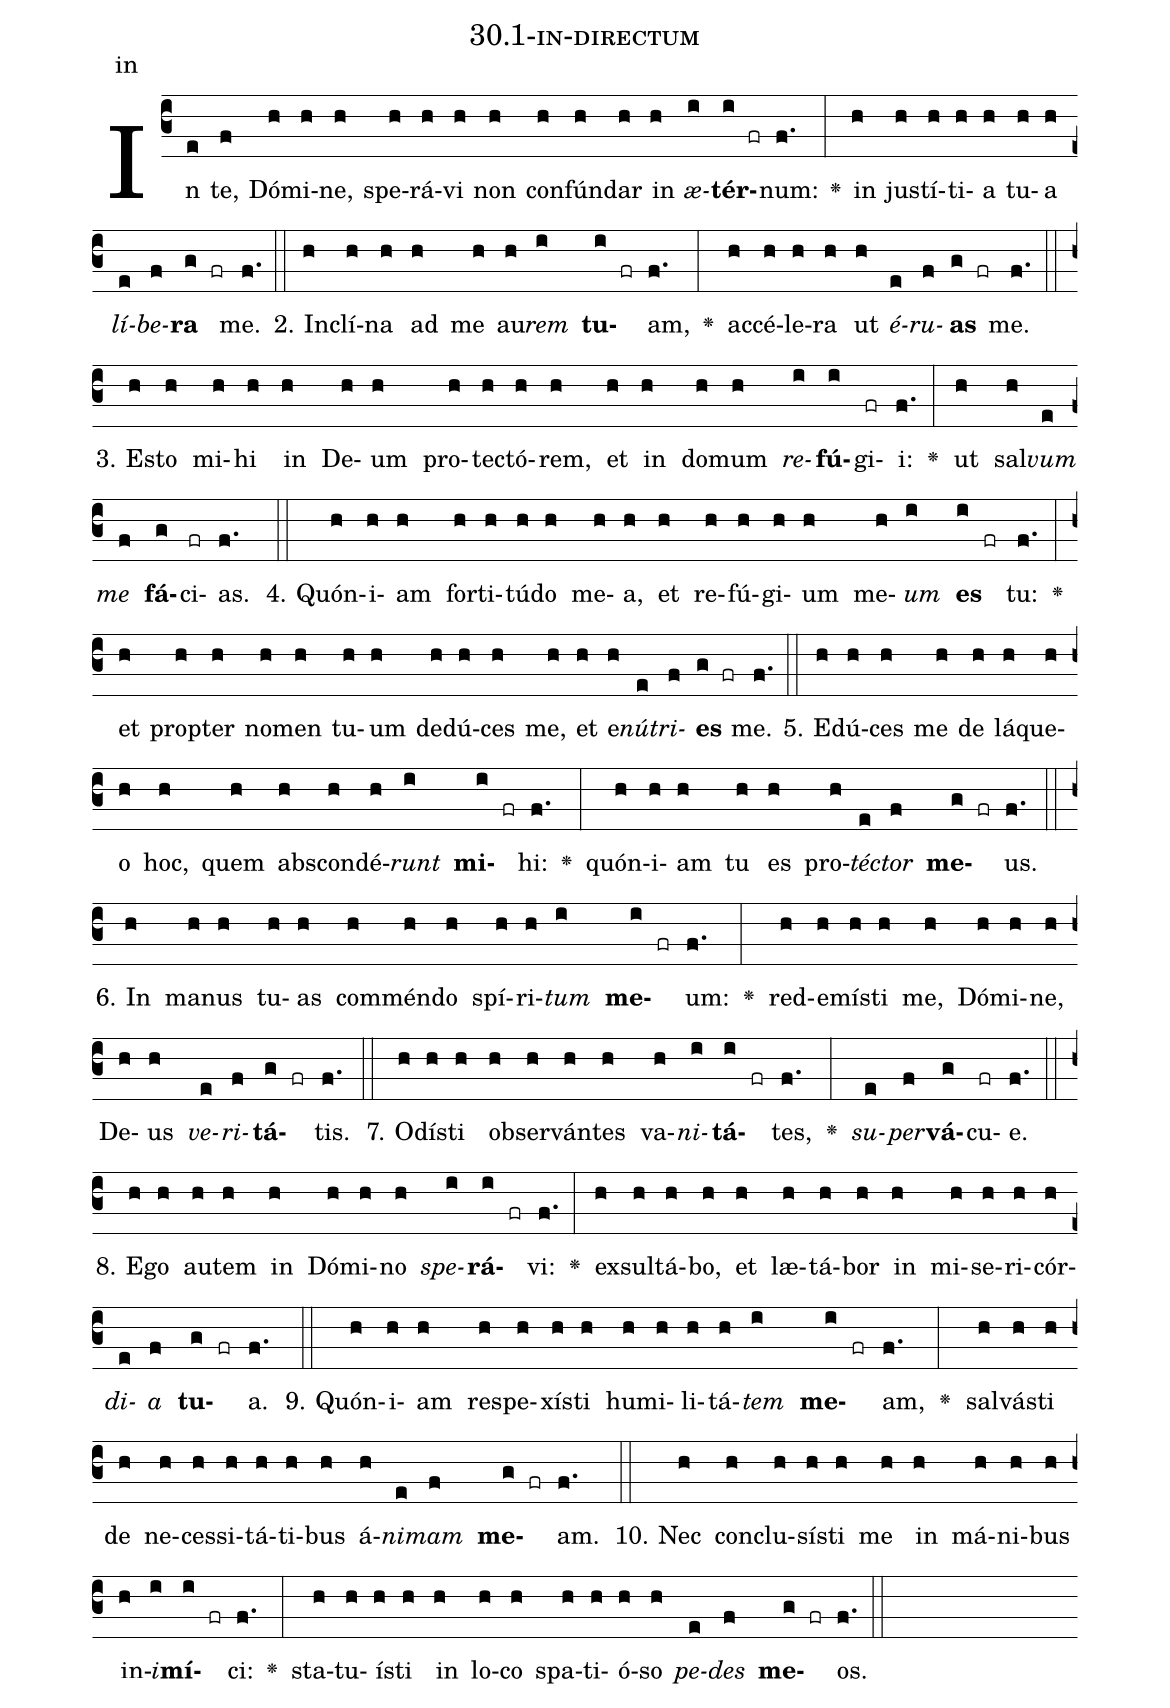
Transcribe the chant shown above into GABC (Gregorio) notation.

name: 30.1-in-directum;
annotation: in;
%%
(c3)In(e) te,(f) Dó(h)mi(h)ne,(h) spe(h)rá(h)vi(h) non(h) con(h)fún(h)dar(h) in(h) <i>æ</i>(i)<b>tér</b>(i fr)num:(f.) <v>\greheightstar</v>(:) in(h) jus(h)tí(h)ti(h)a(h) tu(h)a(h) <i>lí</i>(e)<i>be</i>(f)<b>ra</b>(g fr) me.(f.) (::)
2. In(h)clí(h)na(h) ad(h) me(h) au(h)<i>rem</i>(i) <b>tu</b>(i fr)am,(f.) <v>\greheightstar</v>(:) ac(h)cé(h)le(h)ra(h) ut(h) <i>é</i>(e)<i>ru</i>(f)<b>as</b>(g fr) me.(f.) (::)
3. Es(h)to(h) mi(h)hi(h) in(h) De(h)um(h) pro(h)tec(h)tó(h)rem,(h) et(h) in(h) do(h)mum(h) <i>re</i>(i)<b>fú</b>(i)gi(fr)i:(f.) <v>\greheightstar</v>(:) ut(h) sal(h)<i>vum</i>(e) <i>me</i>(f) <b>fá</b>(g)ci(fr)as.(f.) (::)
4. Quón(h)i(h)am(h) for(h)ti(h)tú(h)do(h) me(h)a,(h) et(h) re(h)fú(h)gi(h)um(h) me(h)<i>um</i>(i) <b>es</b>(i fr) tu:(f.) <v>\greheightstar</v>(:) et(h) prop(h)ter(h) no(h)men(h) tu(h)um(h) de(h)dú(h)ces(h) me,(h) et(h) e(h)<i>nú</i>(e)<i>tri</i>(f)<b>es</b>(g fr) me.(f.) (::)
5. E(h)dú(h)ces(h) me(h) de(h) lá(h)que(h)o(h) hoc,(h) quem(h) abs(h)con(h)dé(h)<i>runt</i>(i) <b>mi</b>(i fr)hi:(f.) <v>\greheightstar</v>(:) quón(h)i(h)am(h) tu(h) es(h) pro(h)<i>téc</i>(e)<i>tor</i>(f) <b>me</b>(g fr)us.(f.) (::)
6. In(h) ma(h)nus(h) tu(h)as(h) com(h)mén(h)do(h) spí(h)ri(h)<i>tum</i>(i) <b>me</b>(i fr)um:(f.) <v>\greheightstar</v>(:) red(h)e(h)mís(h)ti(h) me,(h) Dó(h)mi(h)ne,(h) De(h)us(h) <i>ve</i>(e)<i>ri</i>(f)<b>tá</b>(g fr)tis.(f.) (::)
7. O(h)dís(h)ti(h) ob(h)ser(h)ván(h)tes(h) va(h)<i>ni</i>(i)<b>tá</b>(i fr)tes,(f.) <v>\greheightstar</v>(:) <i>su</i>(e)<i>per</i>(f)<b>vá</b>(g)cu(fr)e.(f.) (::)
8. E(h)go(h) au(h)tem(h) in(h) Dó(h)mi(h)no(h) <i>spe</i>(i)<b>rá</b>(i fr)vi:(f.) <v>\greheightstar</v>(:) ex(h)sul(h)tá(h)bo,(h) et(h) læ(h)tá(h)bor(h) in(h) mi(h)se(h)ri(h)cór(h)<i>di</i>(e)<i>a</i>(f) <b>tu</b>(g fr)a.(f.) (::)
9. Quón(h)i(h)am(h) re(h)spe(h)xís(h)ti(h) hu(h)mi(h)li(h)tá(h)<i>tem</i>(i) <b>me</b>(i fr)am,(f.) <v>\greheightstar</v>(:) sal(h)vás(h)ti(h) de(h) ne(h)ces(h)si(h)tá(h)ti(h)bus(h) á(h)<i>ni</i>(e)<i>mam</i>(f) <b>me</b>(g fr)am.(f.) (::)
10. Nec(h) con(h)clu(h)sís(h)ti(h) me(h) in(h) má(h)ni(h)bus(h) in(h)<i>i</i>(i)<b>mí</b>(i fr)ci:(f.) <v>\greheightstar</v>(:) sta(h)tu(h)ís(h)ti(h) in(h) lo(h)co(h) spa(h)ti(h)ó(h)so(h) <i>pe</i>(e)<i>des</i>(f) <b>me</b>(g fr)os.(f.) (::)
